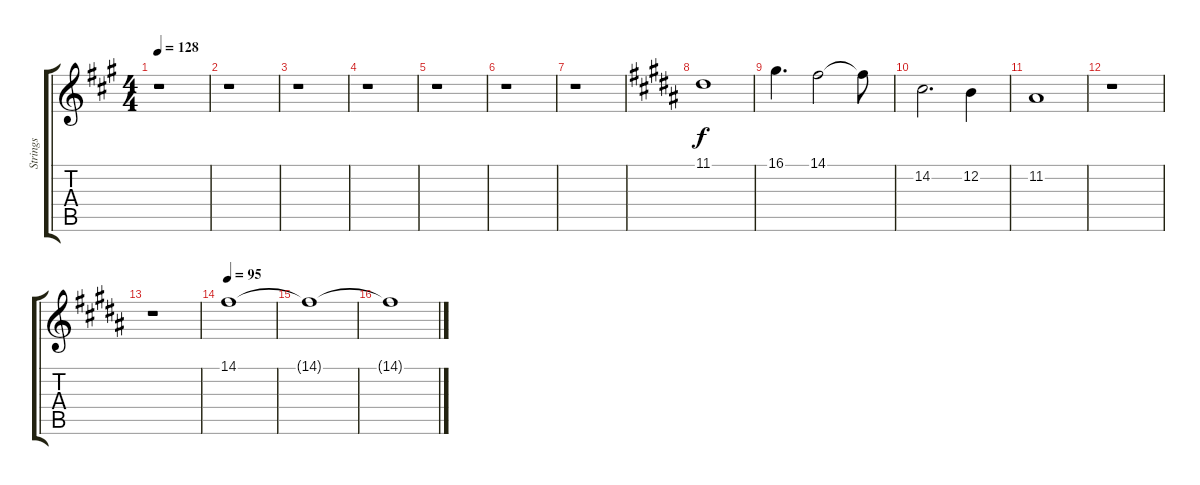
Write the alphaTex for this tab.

\track ("Strings" "Strings") {instrument stringensemble1}
\staff {score tabs}
\tuning (E4 B3 G3 D3 A2 E2) {hide}
\ts (4 4)
\tempo 128
\clef g2
\ks f#minor
r.1{dy f} |
r.1 |
r.1 |
r.1 |
r.1 |
r.1 |
r.1 |
\ks g#minor
11.1.1{volume 9 balance 8 instrument stringensemble1} |
16.1.4{d} 14.1.2 14.1{t}.8 |
14.2.2{d} 12.2.4 |
11.2.1 |
r.1 |
r.1{volume 0} |
\tempo 95
14.1.1{volume 9} |
14.1{t}.1 |
14.1{t}.1{volume 0}
